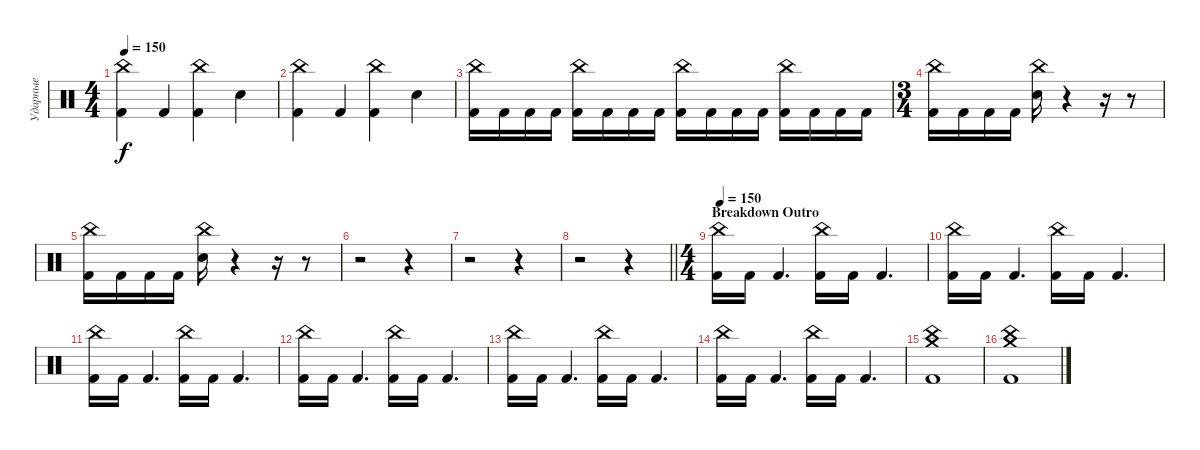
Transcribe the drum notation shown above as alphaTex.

\track ("Ударные" "Ударные") {instrument percussion}
\staff {score}
\articulation defaults
\ts (4 4)
\tempo 150
\clef neutral
\ks c
("China (hit)" "Kick (hit) 2").4{dy f} "Kick (hit) 2".4 ("China (hit)" "Kick (hit) 2").4 "Snare (hit) 2".4 |
("China (hit)" "Kick (hit) 2").4 "Kick (hit) 2".4 ("China (hit)" "Kick (hit) 2").4 "Snare (hit) 2".4 |
("China (hit)" "Kick (hit) 2").16 "Kick (hit) 2".16 "Kick (hit) 2".16 "Kick (hit) 2".16 ("China (hit)" "Kick (hit) 2").16 "Kick (hit) 2".16 "Kick (hit) 2".16 "Kick (hit) 2".16 ("China (hit)" "Kick (hit) 2").16 "Kick (hit) 2".16 "Kick (hit) 2".16 "Kick (hit) 2".16 ("China (hit)" "Kick (hit) 2").16 "Kick (hit) 2".16 "Kick (hit) 2".16 "Kick (hit) 2".16 |
\ts (3 4)
("China (hit)" "Kick (hit) 2").16 "Kick (hit) 2".16 "Kick (hit) 2".16 "Kick (hit) 2".16 ("China (hit)" "Snare (hit) 2").16 r.4 r.16 r.8 |
("China (hit)" "Kick (hit) 2").16 "Kick (hit) 2".16 "Kick (hit) 2".16 "Kick (hit) 2".16 ("China (hit)" "Snare (hit) 2").16 r.4 r.16 r.8 |
r.2 r.4 |
r.2 r.4 |
\barLineRight lightlight
r.2 r.4 |
\ts (4 4)
\section ("" "Breakdown Outro")
\tempo 150
("China (hit)" "Kick (hit) 2").16 "Kick (hit) 2".16 "Kick (hit) 2".4{d} ("China (hit)" "Kick (hit) 2").16 "Kick (hit) 2".16 "Kick (hit) 2".4{d} |
("China (hit)" "Kick (hit) 2").16 "Kick (hit) 2".16 "Kick (hit) 2".4{d} ("China (hit)" "Kick (hit) 2").16 "Kick (hit) 2".16 "Kick (hit) 2".4{d} |
("China (hit)" "Kick (hit) 2").16 "Kick (hit) 2".16 "Kick (hit) 2".4{d} ("China (hit)" "Kick (hit) 2").16 "Kick (hit) 2".16 "Kick (hit) 2".4{d} |
("China (hit)" "Kick (hit) 2").16 "Kick (hit) 2".16 "Kick (hit) 2".4{d} ("China (hit)" "Kick (hit) 2").16 "Kick (hit) 2".16 "Kick (hit) 2".4{d} |
("China (hit)" "Kick (hit) 2").16 "Kick (hit) 2".16 "Kick (hit) 2".4{d} ("China (hit)" "Kick (hit) 2").16 "Kick (hit) 2".16 "Kick (hit) 2".4{d} |
("China (hit)" "Kick (hit) 2").16 "Kick (hit) 2".16 "Kick (hit) 2".4{d} ("China (hit)" "Kick (hit) 2").16 "Kick (hit) 2".16 "Kick (hit) 2".4{d} |
("China (hit)" "Crash medium (hit)" "Kick (hit) 2").1 |
("China (hit)" "Crash medium (hit)" "Kick (hit) 2").1
